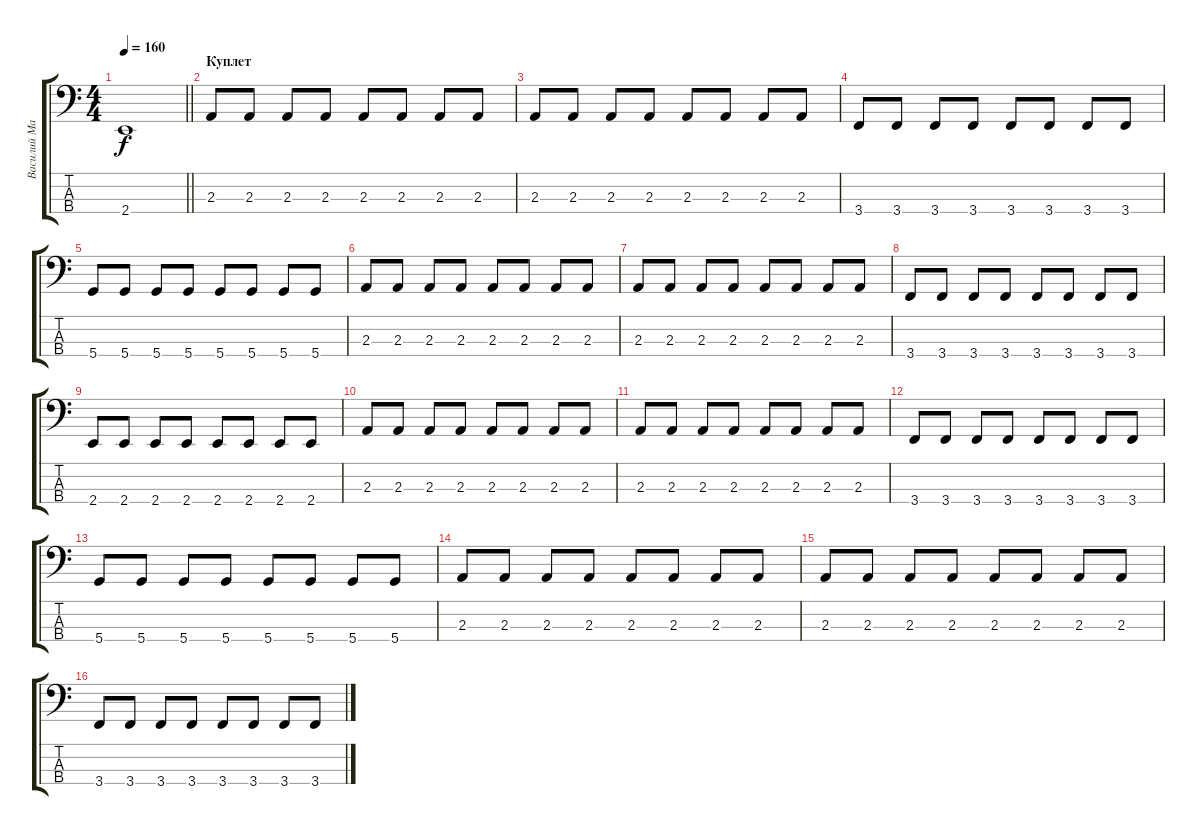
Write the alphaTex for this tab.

\track ("Василий Марченко" "Василий Ма") {instrument electricbassfinger}
\staff {score tabs}
\tuning (F2 C2 G1 D1) {hide}
\ts (4 4)
\tempo 160
\clef f4
\barLineRight lightlight
\ks c
2.4.1{dy f} |
\section ("" "Куплет")
2.3.8 2.3.8 2.3.8 2.3.8 2.3.8 2.3.8 2.3.8 2.3.8 |
2.3.8 2.3.8 2.3.8 2.3.8 2.3.8 2.3.8 2.3.8 2.3.8 |
3.4.8 3.4.8 3.4.8 3.4.8 3.4.8 3.4.8 3.4.8 3.4.8 |
5.4.8 5.4.8 5.4.8 5.4.8 5.4.8 5.4.8 5.4.8 5.4.8 |
2.3.8 2.3.8 2.3.8 2.3.8 2.3.8 2.3.8 2.3.8 2.3.8 |
2.3.8 2.3.8 2.3.8 2.3.8 2.3.8 2.3.8 2.3.8 2.3.8 |
3.4.8 3.4.8 3.4.8 3.4.8 3.4.8 3.4.8 3.4.8 3.4.8 |
2.4.8 2.4.8 2.4.8 2.4.8 2.4.8 2.4.8 2.4.8 2.4.8 |
2.3.8 2.3.8 2.3.8 2.3.8 2.3.8 2.3.8 2.3.8 2.3.8 |
2.3.8 2.3.8 2.3.8 2.3.8 2.3.8 2.3.8 2.3.8 2.3.8 |
3.4.8 3.4.8 3.4.8 3.4.8 3.4.8 3.4.8 3.4.8 3.4.8 |
5.4.8 5.4.8 5.4.8 5.4.8 5.4.8 5.4.8 5.4.8 5.4.8 |
2.3.8 2.3.8 2.3.8 2.3.8 2.3.8 2.3.8 2.3.8 2.3.8 |
2.3.8 2.3.8 2.3.8 2.3.8 2.3.8 2.3.8 2.3.8 2.3.8 |
3.4.8 3.4.8 3.4.8 3.4.8 3.4.8 3.4.8 3.4.8 3.4.8
